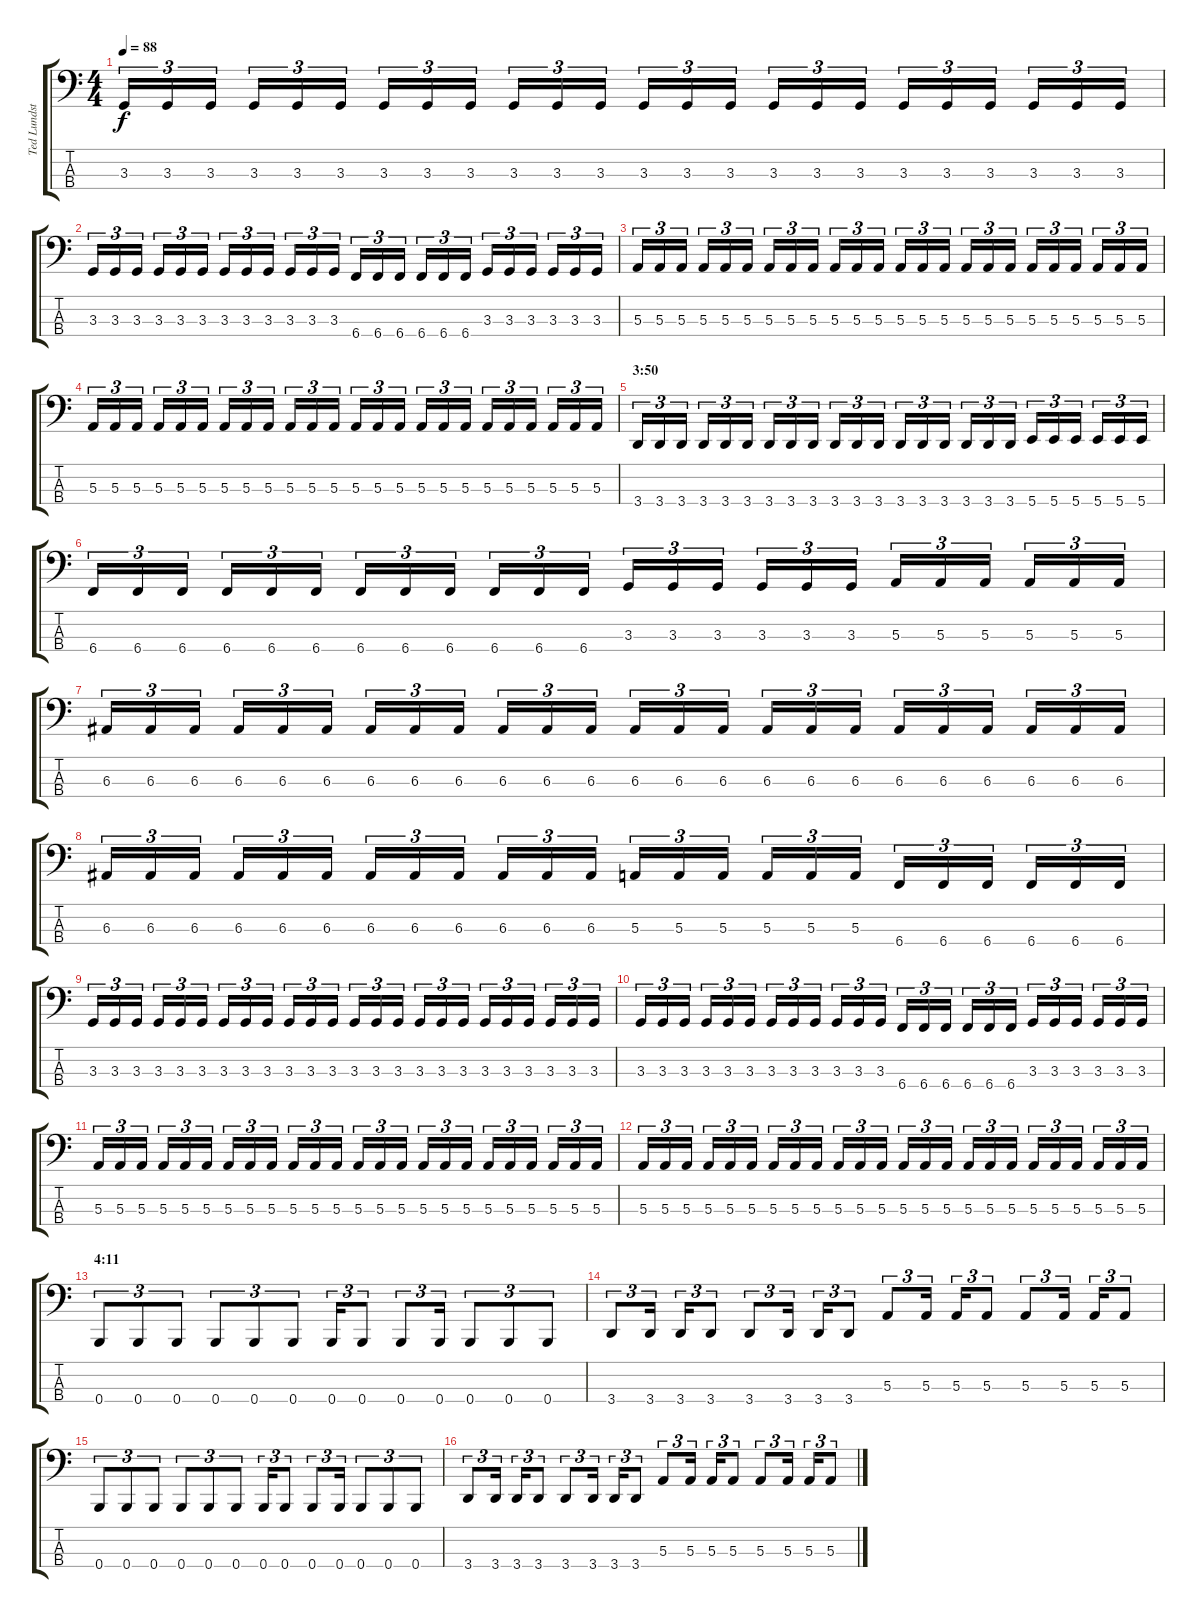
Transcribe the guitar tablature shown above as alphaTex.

\track ("Ted Lundström" "Ted Lundst") {instrument electricbassfinger}
\staff {score tabs}
\tuning (D2 A1 E1 B0) {hide}
\ts (4 4)
\tempo 88
\clef f4
\ks c
3.3.16{tu (3 2) dy f} 3.3.16{tu (3 2)} 3.3.16{tu (3 2)} 3.3.16{tu (3 2)} 3.3.16{tu (3 2)} 3.3.16{tu (3 2)} 3.3.16{tu (3 2)} 3.3.16{tu (3 2)} 3.3.16{tu (3 2)} 3.3.16{tu (3 2)} 3.3.16{tu (3 2)} 3.3.16{tu (3 2)} 3.3.16{tu (3 2)} 3.3.16{tu (3 2)} 3.3.16{tu (3 2)} 3.3.16{tu (3 2)} 3.3.16{tu (3 2)} 3.3.16{tu (3 2)} 3.3.16{tu (3 2)} 3.3.16{tu (3 2)} 3.3.16{tu (3 2)} 3.3.16{tu (3 2)} 3.3.16{tu (3 2)} 3.3.16{tu (3 2)} |
3.3.16{tu (3 2)} 3.3.16{tu (3 2)} 3.3.16{tu (3 2)} 3.3.16{tu (3 2)} 3.3.16{tu (3 2)} 3.3.16{tu (3 2)} 3.3.16{tu (3 2)} 3.3.16{tu (3 2)} 3.3.16{tu (3 2)} 3.3.16{tu (3 2)} 3.3.16{tu (3 2)} 3.3.16{tu (3 2)} 6.4.16{tu (3 2)} 6.4.16{tu (3 2)} 6.4.16{tu (3 2)} 6.4.16{tu (3 2)} 6.4.16{tu (3 2)} 6.4.16{tu (3 2)} 3.3.16{tu (3 2)} 3.3.16{tu (3 2)} 3.3.16{tu (3 2)} 3.3.16{tu (3 2)} 3.3.16{tu (3 2)} 3.3.16{tu (3 2)} |
5.3.16{tu (3 2)} 5.3.16{tu (3 2)} 5.3.16{tu (3 2)} 5.3.16{tu (3 2)} 5.3.16{tu (3 2)} 5.3.16{tu (3 2)} 5.3.16{tu (3 2)} 5.3.16{tu (3 2)} 5.3.16{tu (3 2)} 5.3.16{tu (3 2)} 5.3.16{tu (3 2)} 5.3.16{tu (3 2)} 5.3.16{tu (3 2)} 5.3.16{tu (3 2)} 5.3.16{tu (3 2)} 5.3.16{tu (3 2)} 5.3.16{tu (3 2)} 5.3.16{tu (3 2)} 5.3.16{tu (3 2)} 5.3.16{tu (3 2)} 5.3.16{tu (3 2)} 5.3.16{tu (3 2)} 5.3.16{tu (3 2)} 5.3.16{tu (3 2)} |
5.3.16{tu (3 2)} 5.3.16{tu (3 2)} 5.3.16{tu (3 2)} 5.3.16{tu (3 2)} 5.3.16{tu (3 2)} 5.3.16{tu (3 2)} 5.3.16{tu (3 2)} 5.3.16{tu (3 2)} 5.3.16{tu (3 2)} 5.3.16{tu (3 2)} 5.3.16{tu (3 2)} 5.3.16{tu (3 2)} 5.3.16{tu (3 2)} 5.3.16{tu (3 2)} 5.3.16{tu (3 2)} 5.3.16{tu (3 2)} 5.3.16{tu (3 2)} 5.3.16{tu (3 2)} 5.3.16{tu (3 2)} 5.3.16{tu (3 2)} 5.3.16{tu (3 2)} 5.3.16{tu (3 2)} 5.3.16{tu (3 2)} 5.3.16{tu (3 2)} |
\section ("" "3:50")
3.4.16{tu (3 2)} 3.4.16{tu (3 2)} 3.4.16{tu (3 2)} 3.4.16{tu (3 2)} 3.4.16{tu (3 2)} 3.4.16{tu (3 2)} 3.4.16{tu (3 2)} 3.4.16{tu (3 2)} 3.4.16{tu (3 2)} 3.4.16{tu (3 2)} 3.4.16{tu (3 2)} 3.4.16{tu (3 2)} 3.4.16{tu (3 2)} 3.4.16{tu (3 2)} 3.4.16{tu (3 2)} 3.4.16{tu (3 2)} 3.4.16{tu (3 2)} 3.4.16{tu (3 2)} 5.4.16{tu (3 2)} 5.4.16{tu (3 2)} 5.4.16{tu (3 2)} 5.4.16{tu (3 2)} 5.4.16{tu (3 2)} 5.4.16{tu (3 2)} |
6.4.16{tu (3 2)} 6.4.16{tu (3 2)} 6.4.16{tu (3 2)} 6.4.16{tu (3 2)} 6.4.16{tu (3 2)} 6.4.16{tu (3 2)} 6.4.16{tu (3 2)} 6.4.16{tu (3 2)} 6.4.16{tu (3 2)} 6.4.16{tu (3 2)} 6.4.16{tu (3 2)} 6.4.16{tu (3 2)} 3.3.16{tu (3 2)} 3.3.16{tu (3 2)} 3.3.16{tu (3 2)} 3.3.16{tu (3 2)} 3.3.16{tu (3 2)} 3.3.16{tu (3 2)} 5.3.16{tu (3 2)} 5.3.16{tu (3 2)} 5.3.16{tu (3 2)} 5.3.16{tu (3 2)} 5.3.16{tu (3 2)} 5.3.16{tu (3 2)} |
6.3.16{tu (3 2)} 6.3.16{tu (3 2)} 6.3.16{tu (3 2)} 6.3.16{tu (3 2)} 6.3.16{tu (3 2)} 6.3.16{tu (3 2)} 6.3.16{tu (3 2)} 6.3.16{tu (3 2)} 6.3.16{tu (3 2)} 6.3.16{tu (3 2)} 6.3.16{tu (3 2)} 6.3.16{tu (3 2)} 6.3.16{tu (3 2)} 6.3.16{tu (3 2)} 6.3.16{tu (3 2)} 6.3.16{tu (3 2)} 6.3.16{tu (3 2)} 6.3.16{tu (3 2)} 6.3.16{tu (3 2)} 6.3.16{tu (3 2)} 6.3.16{tu (3 2)} 6.3.16{tu (3 2)} 6.3.16{tu (3 2)} 6.3.16{tu (3 2)} |
6.3.16{tu (3 2)} 6.3.16{tu (3 2)} 6.3.16{tu (3 2)} 6.3.16{tu (3 2)} 6.3.16{tu (3 2)} 6.3.16{tu (3 2)} 6.3.16{tu (3 2)} 6.3.16{tu (3 2)} 6.3.16{tu (3 2)} 6.3.16{tu (3 2)} 6.3.16{tu (3 2)} 6.3.16{tu (3 2)} 5.3.16{tu (3 2)} 5.3.16{tu (3 2)} 5.3.16{tu (3 2)} 5.3.16{tu (3 2)} 5.3.16{tu (3 2)} 5.3.16{tu (3 2)} 6.4.16{tu (3 2)} 6.4.16{tu (3 2)} 6.4.16{tu (3 2)} 6.4.16{tu (3 2)} 6.4.16{tu (3 2)} 6.4.16{tu (3 2)} |
3.3.16{tu (3 2)} 3.3.16{tu (3 2)} 3.3.16{tu (3 2)} 3.3.16{tu (3 2)} 3.3.16{tu (3 2)} 3.3.16{tu (3 2)} 3.3.16{tu (3 2)} 3.3.16{tu (3 2)} 3.3.16{tu (3 2)} 3.3.16{tu (3 2)} 3.3.16{tu (3 2)} 3.3.16{tu (3 2)} 3.3.16{tu (3 2)} 3.3.16{tu (3 2)} 3.3.16{tu (3 2)} 3.3.16{tu (3 2)} 3.3.16{tu (3 2)} 3.3.16{tu (3 2)} 3.3.16{tu (3 2)} 3.3.16{tu (3 2)} 3.3.16{tu (3 2)} 3.3.16{tu (3 2)} 3.3.16{tu (3 2)} 3.3.16{tu (3 2)} |
3.3.16{tu (3 2)} 3.3.16{tu (3 2)} 3.3.16{tu (3 2)} 3.3.16{tu (3 2)} 3.3.16{tu (3 2)} 3.3.16{tu (3 2)} 3.3.16{tu (3 2)} 3.3.16{tu (3 2)} 3.3.16{tu (3 2)} 3.3.16{tu (3 2)} 3.3.16{tu (3 2)} 3.3.16{tu (3 2)} 6.4.16{tu (3 2)} 6.4.16{tu (3 2)} 6.4.16{tu (3 2)} 6.4.16{tu (3 2)} 6.4.16{tu (3 2)} 6.4.16{tu (3 2)} 3.3.16{tu (3 2)} 3.3.16{tu (3 2)} 3.3.16{tu (3 2)} 3.3.16{tu (3 2)} 3.3.16{tu (3 2)} 3.3.16{tu (3 2)} |
5.3.16{tu (3 2)} 5.3.16{tu (3 2)} 5.3.16{tu (3 2)} 5.3.16{tu (3 2)} 5.3.16{tu (3 2)} 5.3.16{tu (3 2)} 5.3.16{tu (3 2)} 5.3.16{tu (3 2)} 5.3.16{tu (3 2)} 5.3.16{tu (3 2)} 5.3.16{tu (3 2)} 5.3.16{tu (3 2)} 5.3.16{tu (3 2)} 5.3.16{tu (3 2)} 5.3.16{tu (3 2)} 5.3.16{tu (3 2)} 5.3.16{tu (3 2)} 5.3.16{tu (3 2)} 5.3.16{tu (3 2)} 5.3.16{tu (3 2)} 5.3.16{tu (3 2)} 5.3.16{tu (3 2)} 5.3.16{tu (3 2)} 5.3.16{tu (3 2)} |
5.3.16{tu (3 2)} 5.3.16{tu (3 2)} 5.3.16{tu (3 2)} 5.3.16{tu (3 2)} 5.3.16{tu (3 2)} 5.3.16{tu (3 2)} 5.3.16{tu (3 2)} 5.3.16{tu (3 2)} 5.3.16{tu (3 2)} 5.3.16{tu (3 2)} 5.3.16{tu (3 2)} 5.3.16{tu (3 2)} 5.3.16{tu (3 2)} 5.3.16{tu (3 2)} 5.3.16{tu (3 2)} 5.3.16{tu (3 2)} 5.3.16{tu (3 2)} 5.3.16{tu (3 2)} 5.3.16{tu (3 2)} 5.3.16{tu (3 2)} 5.3.16{tu (3 2)} 5.3.16{tu (3 2)} 5.3.16{tu (3 2)} 5.3.16{tu (3 2)} |
\section ("" "4:11")
0.4.8{tu (3 2)} 0.4.8{tu (3 2)} 0.4.8{tu (3 2)} 0.4.8{tu (3 2)} 0.4.8{tu (3 2)} 0.4.8{tu (3 2)} 0.4.16{tu (3 2)} 0.4.8{tu (3 2)} 0.4.8{tu (3 2)} 0.4.16{tu (3 2)} 0.4.8{tu (3 2)} 0.4.8{tu (3 2)} 0.4.8{tu (3 2)} |
3.4.8{tu (3 2)} 3.4.16{tu (3 2)} 3.4.16{tu (3 2)} 3.4.8{tu (3 2)} 3.4.8{tu (3 2)} 3.4.16{tu (3 2)} 3.4.16{tu (3 2)} 3.4.8{tu (3 2)} 5.3.8{tu (3 2)} 5.3.16{tu (3 2)} 5.3.16{tu (3 2)} 5.3.8{tu (3 2)} 5.3.8{tu (3 2)} 5.3.16{tu (3 2)} 5.3.16{tu (3 2)} 5.3.8{tu (3 2)} |
0.4.8{tu (3 2)} 0.4.8{tu (3 2)} 0.4.8{tu (3 2)} 0.4.8{tu (3 2)} 0.4.8{tu (3 2)} 0.4.8{tu (3 2)} 0.4.16{tu (3 2)} 0.4.8{tu (3 2)} 0.4.8{tu (3 2)} 0.4.16{tu (3 2)} 0.4.8{tu (3 2)} 0.4.8{tu (3 2)} 0.4.8{tu (3 2)} |
3.4.8{tu (3 2)} 3.4.16{tu (3 2)} 3.4.16{tu (3 2)} 3.4.8{tu (3 2)} 3.4.8{tu (3 2)} 3.4.16{tu (3 2)} 3.4.16{tu (3 2)} 3.4.8{tu (3 2)} 5.3.8{tu (3 2)} 5.3.16{tu (3 2)} 5.3.16{tu (3 2)} 5.3.8{tu (3 2)} 5.3.8{tu (3 2)} 5.3.16{tu (3 2)} 5.3.16{tu (3 2)} 5.3.8{tu (3 2)}
